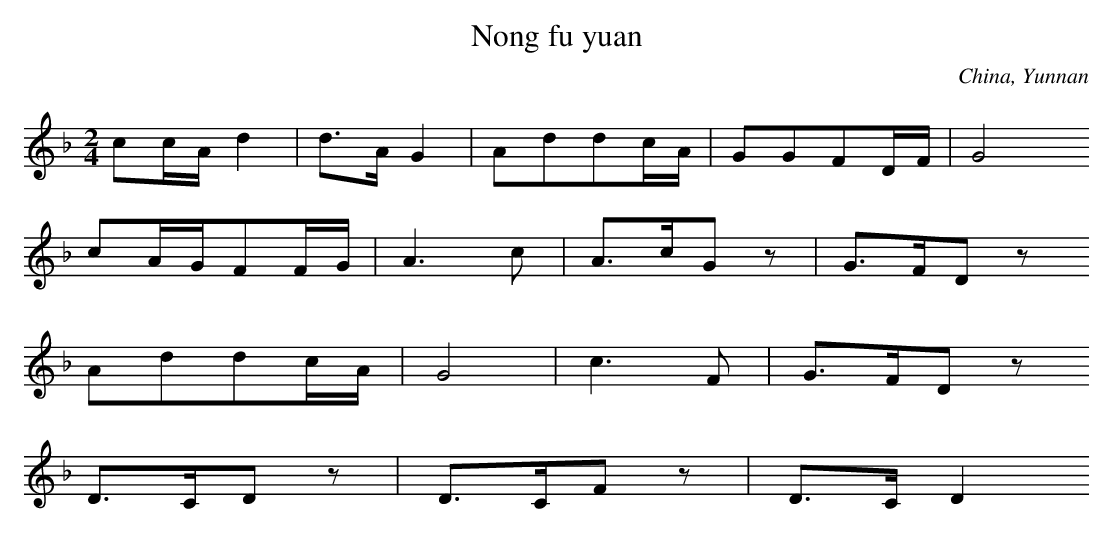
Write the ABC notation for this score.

X:1
T: Nong fu yuan
O: China, Yunnan
M: 2/4
L: 1/16
K: F
c2cAd4 | d3AG4 | A2d2d2cA | G2G2F2DF | G8
c2AGF2FG | A6c2 | A3cG2z2 | G3FD2z2
A2d2d2cA | G8 | c6F2 | G3FD2z2
D3CD2z2 | D3CF2z2 | D3CD4
